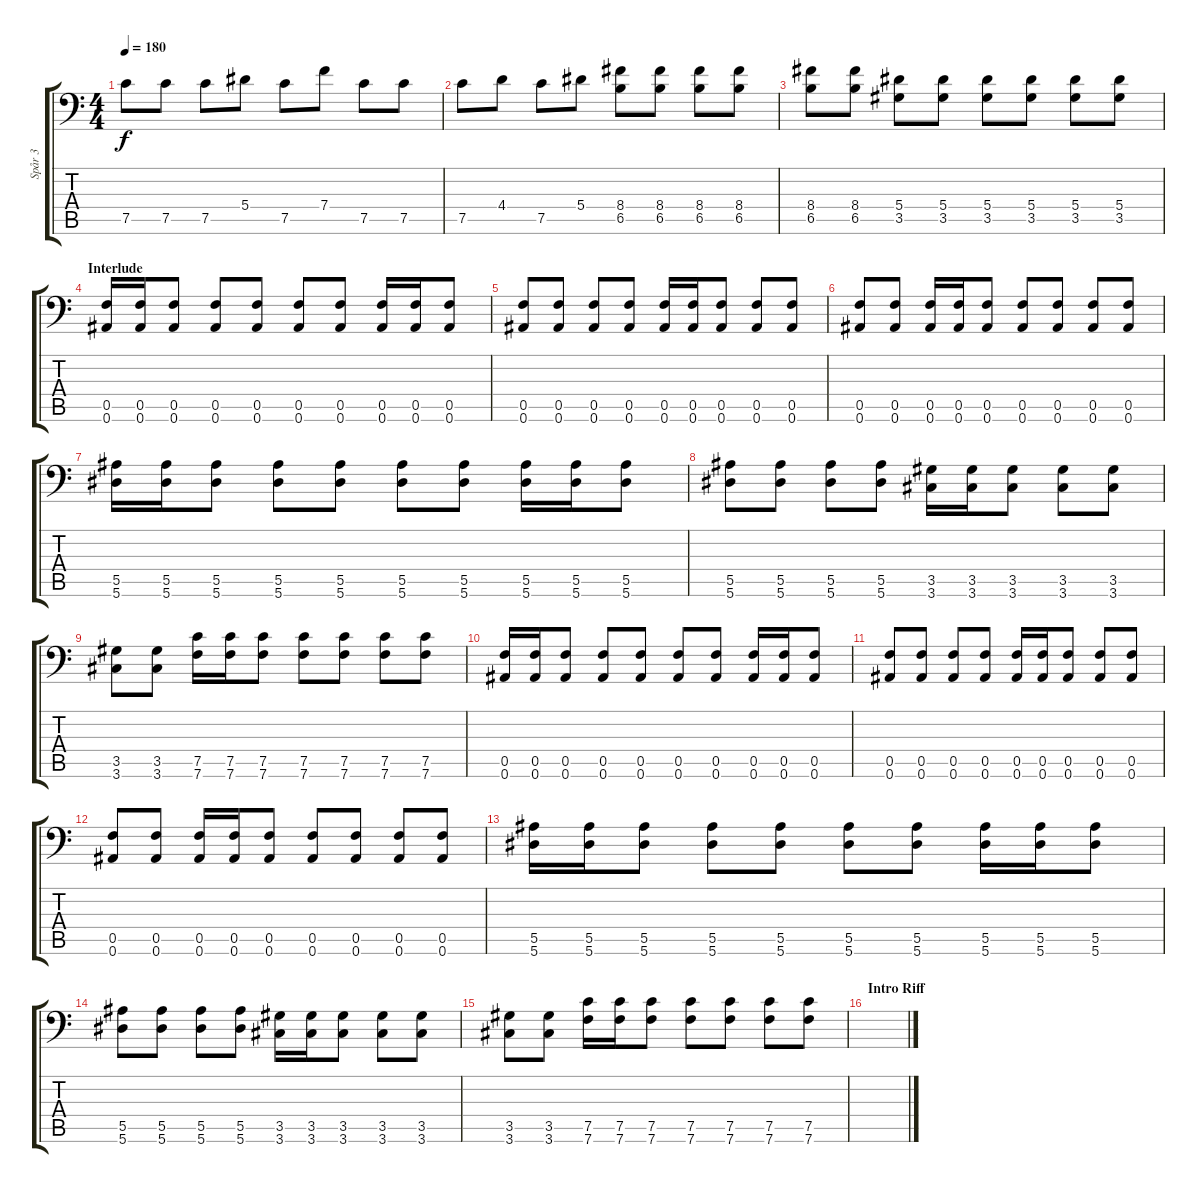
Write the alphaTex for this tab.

\track ("Spår 3" "Spår 3") {instrument distortionguitar}
\staff {score tabs}
\tuning (C4 G3 Eb3 Bb2 F2 Bb1) {hide}
\ts (4 4)
\tempo 180
\clef f4
\ks c
7.5.8{dy f} 7.5.8 7.5.8 5.4.8 7.5.8 7.4.8 7.5.8 7.5.8 |
7.5.8 4.4.8 7.5.8 5.4.8 (8.4 6.5).8 (8.4 6.5).8 (8.4 6.5).8 (8.4 6.5).8 |
(8.4 6.5).8 (8.4 6.5).8 (5.4 3.5).8 (5.4 3.5).8 (5.4 3.5).8 (5.4 3.5).8 (5.4 3.5).8 (5.4 3.5).8 |
\section ("" "Interlude")
(0.5 0.6).16 (0.5 0.6).16 (0.5 0.6).8 (0.5 0.6).8 (0.5 0.6).8 (0.5 0.6).8 (0.5 0.6).8 (0.5 0.6).16 (0.5 0.6).16 (0.5 0.6).8 |
(0.5 0.6).8 (0.5 0.6).8 (0.5 0.6).8 (0.5 0.6).8 (0.5 0.6).16 (0.5 0.6).16 (0.5 0.6).8 (0.5 0.6).8 (0.5 0.6).8 |
(0.5 0.6).8 (0.5 0.6).8 (0.5 0.6).16 (0.5 0.6).16 (0.5 0.6).8 (0.5 0.6).8 (0.5 0.6).8 (0.5 0.6).8 (0.5 0.6).8 |
(5.5 5.6).16 (5.5 5.6).16 (5.5 5.6).8 (5.5 5.6).8 (5.5 5.6).8 (5.5 5.6).8 (5.5 5.6).8 (5.5 5.6).16 (5.5 5.6).16 (5.5 5.6).8 |
(5.5 5.6).8 (5.5 5.6).8 (5.5 5.6).8 (5.5 5.6).8 (3.5 3.6).16 (3.5 3.6).16 (3.5 3.6).8 (3.5 3.6).8 (3.5 3.6).8 |
(3.5 3.6).8 (3.5 3.6).8 (7.5 7.6).16 (7.5 7.6).16 (7.5 7.6).8 (7.5 7.6).8 (7.5 7.6).8 (7.5 7.6).8 (7.5 7.6).8 |
(0.5 0.6).16 (0.5 0.6).16 (0.5 0.6).8 (0.5 0.6).8 (0.5 0.6).8 (0.5 0.6).8 (0.5 0.6).8 (0.5 0.6).16 (0.5 0.6).16 (0.5 0.6).8 |
(0.5 0.6).8 (0.5 0.6).8 (0.5 0.6).8 (0.5 0.6).8 (0.5 0.6).16 (0.5 0.6).16 (0.5 0.6).8 (0.5 0.6).8 (0.5 0.6).8 |
(0.5 0.6).8 (0.5 0.6).8 (0.5 0.6).16 (0.5 0.6).16 (0.5 0.6).8 (0.5 0.6).8 (0.5 0.6).8 (0.5 0.6).8 (0.5 0.6).8 |
(5.5 5.6).16 (5.5 5.6).16 (5.5 5.6).8 (5.5 5.6).8 (5.5 5.6).8 (5.5 5.6).8 (5.5 5.6).8 (5.5 5.6).16 (5.5 5.6).16 (5.5 5.6).8 |
(5.5 5.6).8 (5.5 5.6).8 (5.5 5.6).8 (5.5 5.6).8 (3.5 3.6).16 (3.5 3.6).16 (3.5 3.6).8 (3.5 3.6).8 (3.5 3.6).8 |
(3.5 3.6).8 (3.5 3.6).8 (7.5 7.6).16 (7.5 7.6).16 (7.5 7.6).8 (7.5 7.6).8 (7.5 7.6).8 (7.5 7.6).8 (7.5 7.6).8 |
\section ("" "Intro Riff")
